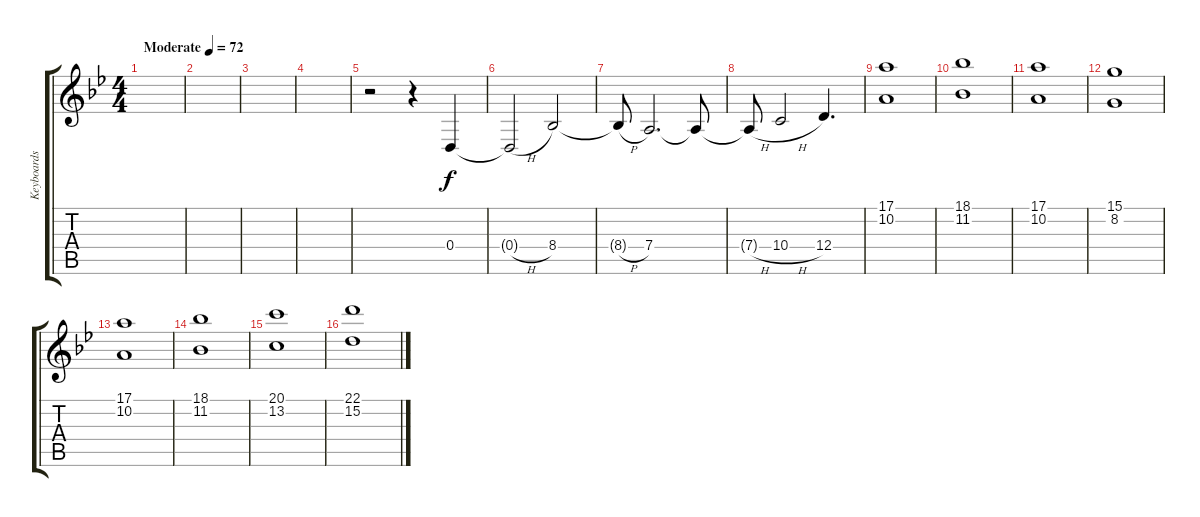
\track ("Keyboards" "Keyboards") {instrument stringensemble1}
\staff {score tabs}
\tuning (E4 B3 G3 D3 A2 E2) {hide}
\ts (4 4)
\tempo (72 "Moderate")
\clef g2
\ks gminor
|
|
|
|
r.2 r.4 0.4.4{volume 8} |
0.4{h t}.2 8.4.2 |
8.4{h t}.8 7.4.2{d} 7.4{t}.8 |
7.4{h t}.8 10.4{h}.2 12.4.4{d} |
(17.1 10.2).1 |
(18.1 11.2).1 |
(17.1 10.2).1 |
(15.1 8.2).1 |
(17.1 10.2).1 |
(18.1 11.2).1 |
(20.1 13.2).1 |
(22.1 15.2).1
